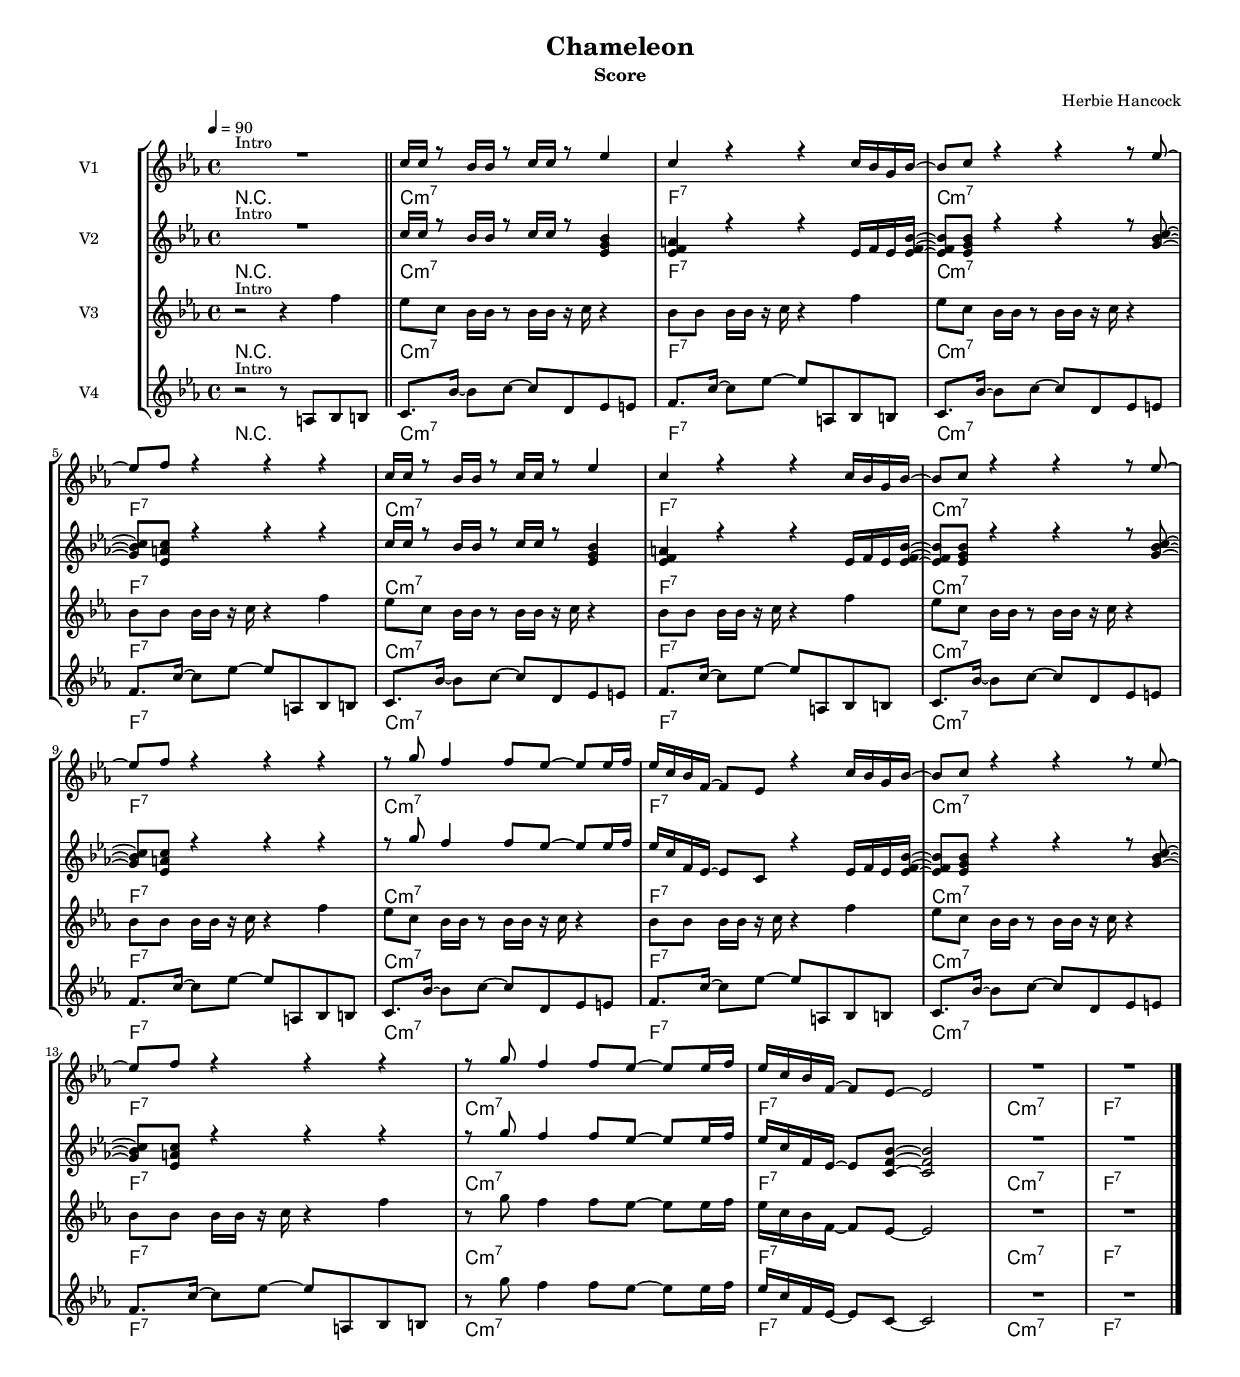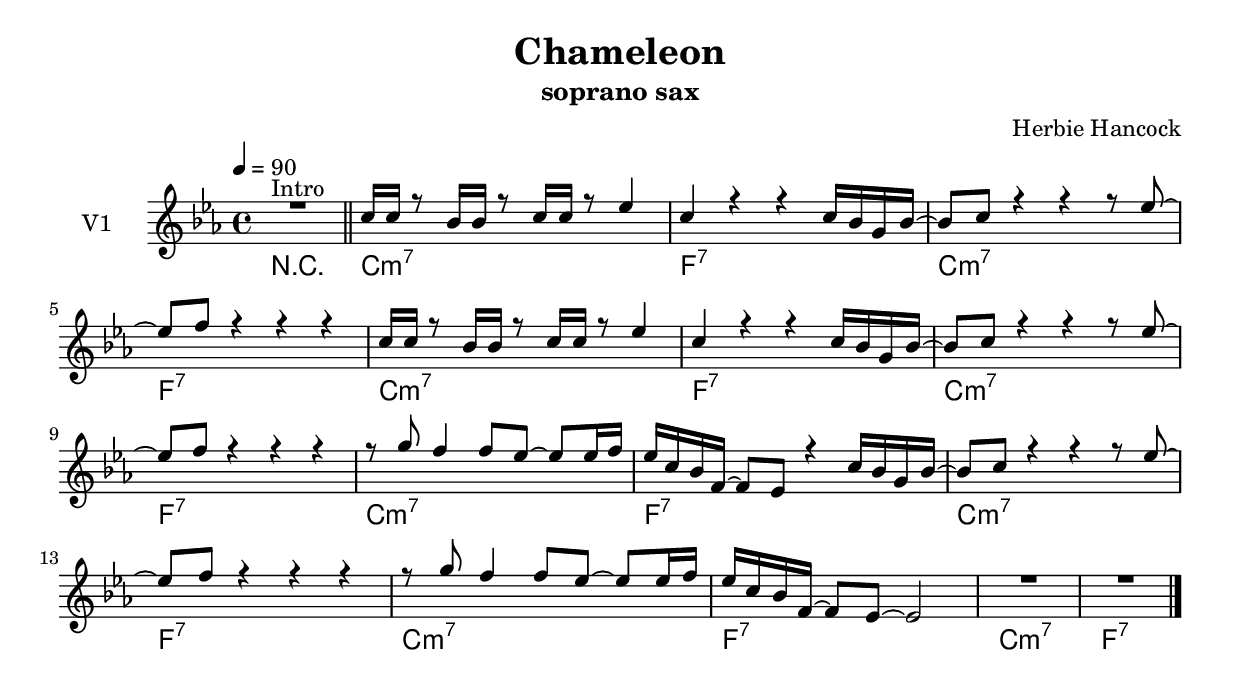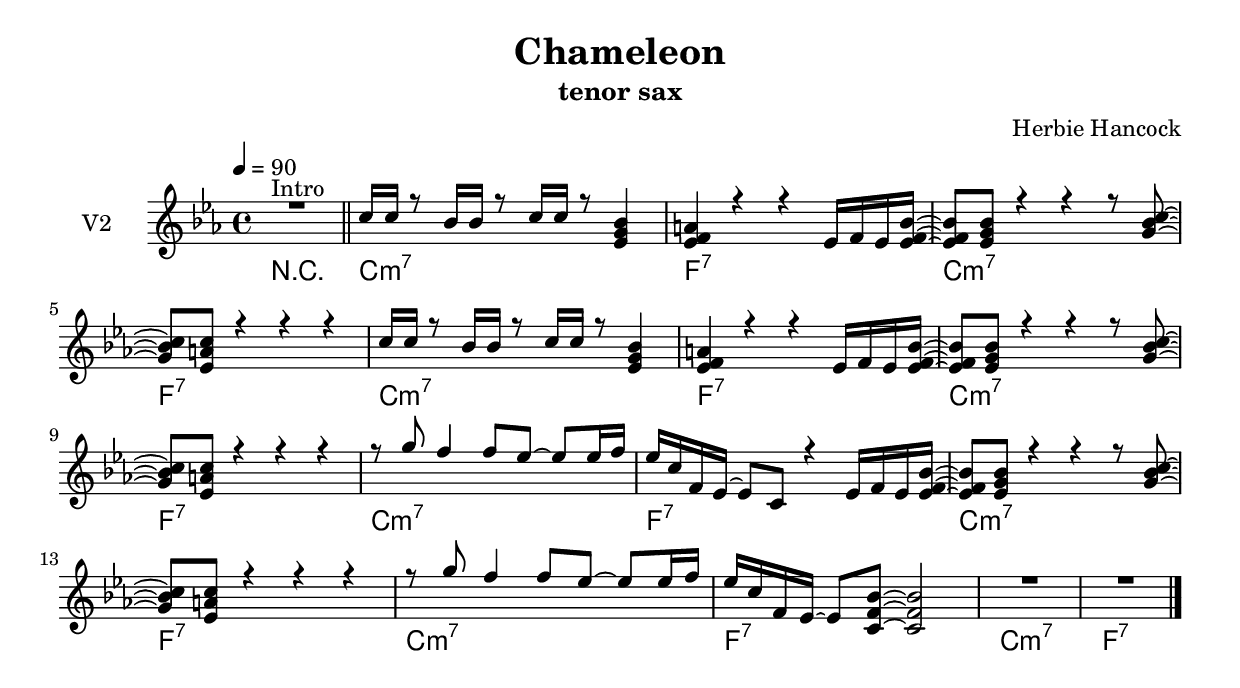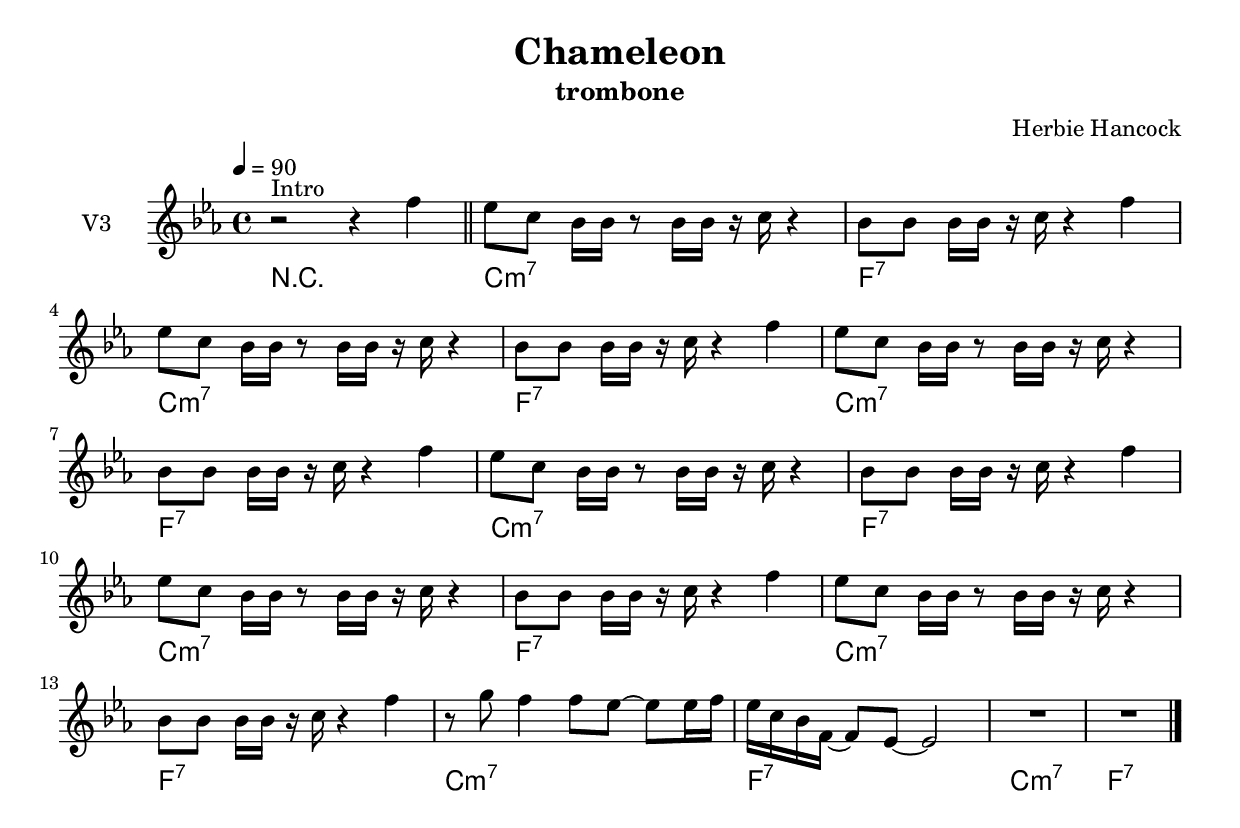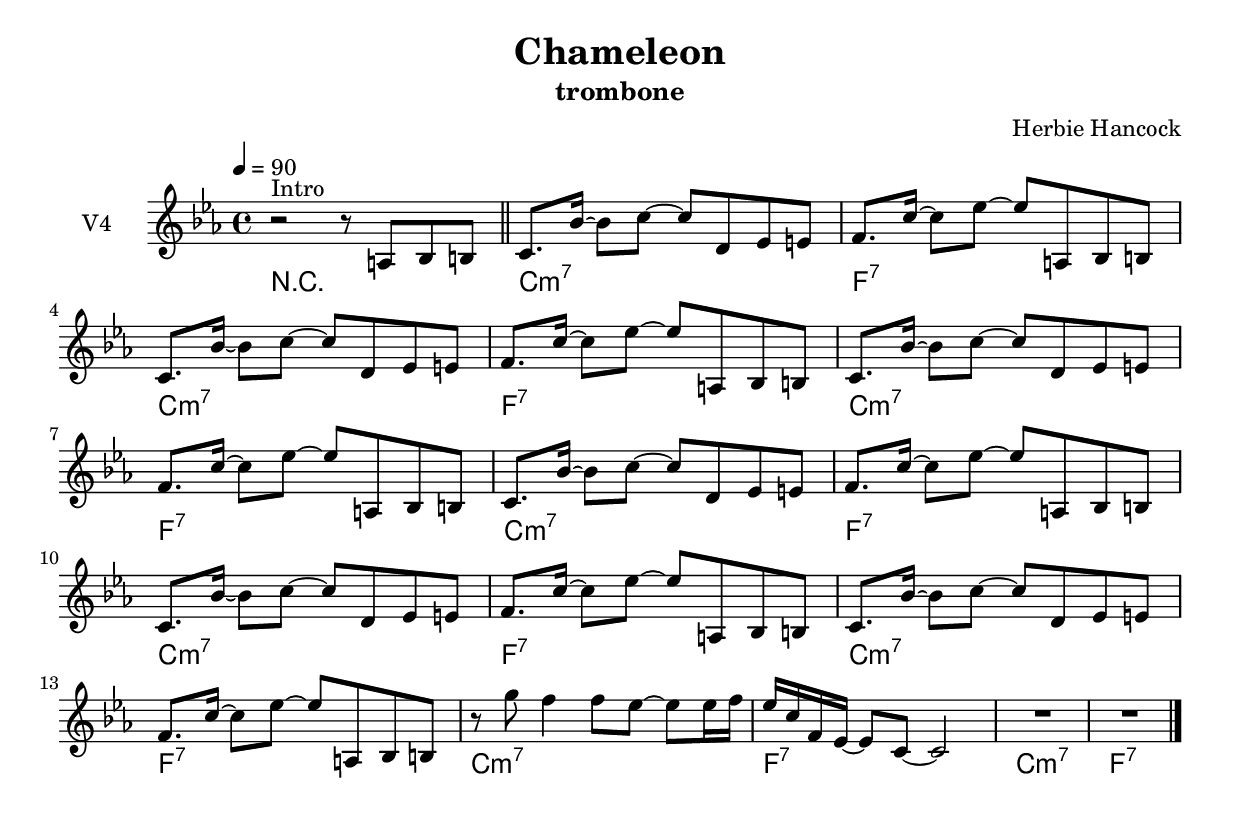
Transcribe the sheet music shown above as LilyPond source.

% Frescobaldi variables:
% -*- output: cantaloop_windQuartet_scoreAndParts-score.pdf

% TRANSPOSITION and MIDI variables
originpitch = c %c' %bes'% f % c'
originpitchOttava = c'' %c' %bes'% f % c'

targetpitchone = c
targetpitchtwo = a
targetpitchthr = d'
targetpitchfou = c

originpitchone = bes  % c'  %bes'% f % c'
originpitchtwo = bes' % c'' %bes'% f % c'
originpitchthr = bes, % c'  %bes'% f % c'
originpitchfou = bes, % c'  %f % c'

targetpitch = c'
originpitchFromTarget = c'

midiInstrOne = "soprano sax"
midiInstrTwo = "tenor sax"
midiInstrThr = "trombone"
midiInstrFou = "trombone"

clefVThree = "treble" % "bass" %"treble"%
clefVFour = "treble" % "bass" %

% INCLUDE the musical notes (and any variables further used in the books)
%%%%% piece.ly
%%%%% (This is the global definitions file)

\version "2.18.2"

\header{
  title = "Chameleon"
	composer = "Herbie Hancock"
}

% some things to define in the ..._score.ly file:
%originpitch = c' %c' %bes'% f % c'
%targetpitchone = c'
%targetpitchtwo = c'
%targetpitchthr = c'
%targetpitchfou = c'

%clefVThree = G % alto % bass... 

% midiInstrOne
% midiInstrTwo
% midiInstrThr
% midiInstrFou

globalStyle = {
  \accidentalStyle "modern-cautionary"
}

structure = {
  s1^\markup{Intro} | %\breathe |
  \bar "||"
  s1 * 16
  \bar "|."
}

harmoniesSilent = \chordmode {R1}

harmonies = \chordmode {
  R1
  \repeat unfold 2 {
    bes1:m7 |
    ees1:7 |
    bes1:m7 |
    ees1:7 |
    bes1:m7 |
    ees1:7 |
    bes1:m7 |
    ees1:7 |
  }
}

global = {
  \time 4/4
  \tempo 4 = 90
  \key bes \minor 
}
  
bassLine = \relative c {
  r2 r8 	g aes a  |
  \repeat unfold 6 {
      bes8. aes'16~ aes8 bes8~ bes c, des d |
      ees8. bes'16~ bes8 des8~ des g,, aes a
  }
  r8 f'' ees4 ees8 des~ des des16 ees |
  des bes ees, des~ des8 bes~ bes2| 
  R1 |
  R1
  
}

bassLineTwo = \relative c {
  r2 r4 ees' |
  \repeat unfold 6 {
    des8 bes aes16 aes r8    aes16 aes r bes r4 |
    aes8 aes aes16 aes r bes r4 ees 
  }
  r8 f ees4 ees8 des~ des des16 ees |
  des bes aes ees~ ees8 des~ des2| 
  R1 |
  R1
}

melody = \relative c'' {
  R1 |
  \repeat unfold 2 {
    bes16 bes r8 aes16 aes r8 bes16 bes r8 des4 |
    bes4 r4 r4 bes16 aes f aes~ |
    aes8 bes8 r4 r4 r8 des~ |
    des8 ees r4 r4 r4 |
  }
  r8 f ees4 ees8 des~ des des16 ees |
  des bes aes ees~ ees8 des r4 bes'16 aes f aes~ |
  aes8 bes r4 r4 r8 des~ |
    des8 ees r4 r4 r4  |
  r8 f ees4 ees8 des~ des des16 ees |
  des bes aes ees~ ees8 des~ des2| 
  R1 |
  R1
} % harmoZero


harmo = \relative c'' {
  R1 |
  \repeat unfold 2 {
    bes16 bes r8 aes16 aes r8 bes16 bes r8 
      << 
        {aes4 | g4 } 
        {f4 | ees4}
        {des4 | des4 }
      >>  r4 r4 des16 ees des 
      <<
         {aes'16~ | 
          aes8 aes8 r4 r4 r8 bes~ |
          bes8 bes}
         {ees,16~ | 
          ees8 f8 r4 r4 r8 aes~ |
          aes8 g}
         {des16~ | 
          des8 des8 r4 r4 r8 f~ |
          f8 des}
      >>
    r4 r4 r4 |
  }
  r8 f' ees4 ees8 des~ des des16 ees |
  des bes ees, des~ des8 bes r4 des16 ees des 
      <<
         {aes'16~ | 
          aes8 aes8 r4 r4 r8 bes~ |
          bes8 bes}
         {ees,16~ | 
          ees8 f8 r4 r4 r8 aes~ |
          aes8 g}
         {des16~ | 
          des8 des8 r4 r4 r8 f~ |
          f8 des}
      >> r4 r4 r4  |
  r8 f' ees4 ees8 des~ des des16 ees |
  des bes ees, des~ des8 
    << 
      {aes'8~ aes2}
      {ees8~ ees2}
      {bes8~ bes2}
    >>
    | 
  R1 |
  R1
}

one = \transpose \originpitchone \targetpitch {
  <<
    \new ChordNames {
      \transposition \originpitchFromTarget % for MIDI files? to be verified
      \harmonies
    }
    \new Voice { 
      \global
      \relative c' {
        \set Staff.instrumentName = #"V1 "
        \set Staff.midiInstrument = \midiInstrOne
        \transposition \originpitchone % for MIDI files? to be verified
        {
          \compressFullBarRests
          <<
            \new Voice = "first" {
              \voiceOne \melody
            }
            \new Voice = "second" {
              \voiceTwo
              \repeat volta 2 {  
              }
            }
          >>
        }
      }
    }
  >>
}    %*********************************

two = \transpose \originpitchtwo \targetpitch {
  <<
    \new ChordNames {
      \harmonies
    }
    \new Voice { 
      \global
      \relative c''{
        \set Staff.instrumentName = #"V2 "
        \set Staff.midiInstrument = \midiInstrTwo
        \transposition \originpitchtwo % for MIDI files? to be verified
        {
          \compressFullBarRests
          \new Voice = "first" {
            \voiceOne \transpose c c' {\harmo}
          }
        }
      }
    }
  >>
}   %*********************************

three = \transpose \originpitchthr \targetpitch {
  <<
    \new ChordNames {
      \harmonies
    }
    \new Voice { 
  \global
  \relative c' {
    \set Staff.instrumentName = #"V3 "
    \set Staff.midiInstrument = \midiInstrThr
    \transposition \originpitchthr % for MIDI files? to be verified
    
    %\clef bass %alto
    \clef \clefVThree
    
    \compressFullBarRests
    \bassLineTwo
    
  }
}>>}   %*********************************

four = \transpose \originpitchfou \targetpitch {
  <<
    \new ChordNames {
      \harmonies
    }
    \new Voice { 
      \global
      \relative c {
      \set Staff.instrumentName = #"V4 "
      \set Staff.midiInstrument = \midiInstrFou
      \transposition \originpitchfou % for MIDI files? to be verified
    
      \clef \clefVFour 
      
      \compressFullBarRests
      \bassLine
      }
    }
  >>
}   %**********************************

musicPieceOne = {
  <<
    %\tag #'score \tag #'chords 
    %\new ChordNames {
    %  \harmonies
    %}
    \tag #'score \tag #'v1 \new Staff { 
      << \globalStyle \structure \one >> }
    \tag #'score \tag #'v2 \new Staff { 
      << \globalStyle \structure \two>> }
    \tag #'score \tag #'v3 \new Staff { 
      << \globalStyle \structure \three>> }
    \tag #'score \tag #'v4 \new Staff { 
      << \globalStyle \structure \four>> }
    
  >>
}


%%% Local Variables:
%%% LilyPond-master-file: "cantaloop_windQuartet_scoreAndParts.ly"
%%% End: 
% -*- master: chameleon_windQuartet_scoreAndParts.ly;
% -*- output: chameleon_windQuartet_scoreAndParts-score.pdf


\paper{
  print-all-headers = "true"
}
#(set-global-staff-size 14)

% BOOK FOR THE WHOLE SCORE
% 
%    add as many bookparts as there are pieces in the music
\book{
  \bookOutputSuffix "score_in_B" 
  \header {
    instrumentName = "Title" % ?
    }
  #(set-global-staff-size 14)
  \bookpart{
    \header{
      subtitle = "Score"
      }
    \score {
      \new StaffGroup \keepWithTag #'score \musicPieceOne
      \layout { 
	#(layout-set-staff-size 14)}
      \midi { }
      \header{
	instrumentName ="Quartet"
      }
    }
  }
  % ... other bookparts come here
}

% BOOKS FOR EACH INSTRUMENT
% 
%    for each instrument, we likewise have a book
% 
% TODO: make more automatisms with variables? possible to put more logic?
% 
#(set-global-staff-size 20)%
\book{
  \bookOutputSuffix \midiInstrOne
  #(set-global-staff-size 20)%
  
  \bookpart{
    \header{
      subtitle = \midiInstrOne
      }
    \score {
      \new StaffGroup \keepWithTag #'v1 \musicPieceOne
      \header{
	instrumentName = \midiInstrOne
      }
    }
  }
  % ... other bookparts
}


#(set-global-staff-size 20)%
\book{
  \bookOutputSuffix \midiInstrTwo
  #(set-global-staff-size 20)%
  
  \bookpart{
    \header{
      subtitle = \midiInstrTwo
      }
    \score {
      \new StaffGroup \keepWithTag #'v2 \musicPieceOne
      \header{
	instrumentName = \midiInstrTwo
      }
    }
  }
  % ... other bookparts
}


#(set-global-staff-size 20)%
\book{
  \bookOutputSuffix \midiInstrThr
  #(set-global-staff-size 20)%
  
  \bookpart{
    \header{
      subtitle = \midiInstrThr
      }
    \score {
      \new StaffGroup \keepWithTag #'v3 \musicPieceOne
      \header{
	instrumentName =\midiInstrThr
      }
    }
  }
  % ... other bookparts
}


#(set-global-staff-size 20)%
\book{
  \bookOutputSuffix \midiInstrFou
  #(set-global-staff-size 20)%
  
  \bookpart{
    \header{
      subtitle = \midiInstrFou
      }
    \score {
      \new StaffGroup \keepWithTag #'v4 \musicPieceOne
      \header{
	instrumentName =\midiInstrFou
      }
    }
  }
  % ... other bookparts
}

